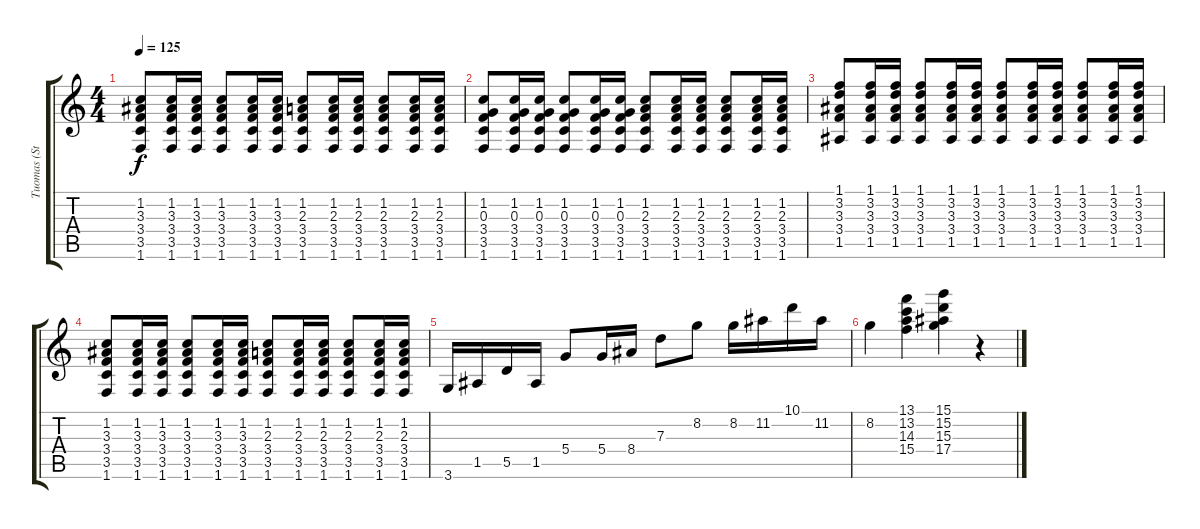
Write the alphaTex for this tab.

\track ("Tuomas (Strings 1)" "Tuomas (St") {instrument stringensemble1}
\staff {score tabs}
\tuning (E5 B4 G4 D4 A3 E3) {hide}
\ts (4 4)
\tempo 125
\clef g2
\ks c
(1.2 3.3 3.4 3.5 1.6).8{dy f} (1.2 3.3 3.4 3.5 1.6).16 (1.2 3.3 3.4 3.5 1.6).16 (1.2 3.3 3.4 3.5 1.6).8 (1.2 3.3 3.4 3.5 1.6).16 (1.2 3.3 3.4 3.5 1.6).16 (1.2 2.3 3.4 3.5 1.6).8 (1.2 2.3 3.4 3.5 1.6).16 (1.2 2.3 3.4 3.5 1.6).16 (1.2 2.3 3.4 3.5 1.6).8 (1.2 2.3 3.4 3.5 1.6).16 (1.2 2.3 3.4 3.5 1.6).16 |
(1.2 0.3 3.4 3.5 1.6).8 (1.2 0.3 3.4 3.5 1.6).16 (1.2 0.3 3.4 3.5 1.6).16 (1.2 0.3 3.4 3.5 1.6).8 (1.2 0.3 3.4 3.5 1.6).16 (1.2 0.3 3.4 3.5 1.6).16 (1.2 2.3 3.4 3.5 1.6).8 (1.2 2.3 3.4 3.5 1.6).16 (1.2 2.3 3.4 3.5 1.6).16 (1.2 2.3 3.4 3.5 1.6).8 (1.2 2.3 3.4 3.5 1.6).16 (1.2 2.3 3.4 3.5 1.6).16 |
(1.1 3.2 3.3 3.4 1.5).8 (1.1 3.2 3.3 3.4 1.5).16 (1.1 3.2 3.3 3.4 1.5).16 (1.1 3.2 3.3 3.4 1.5).8 (1.1 3.2 3.3 3.4 1.5).16 (1.1 3.2 3.3 3.4 1.5).16 (1.1 3.2 3.3 3.4 1.5).8 (1.1 3.2 3.3 3.4 1.5).16 (1.1 3.2 3.3 3.4 1.5).16 (1.1 3.2 3.3 3.4 1.5).8 (1.1 3.2 3.3 3.4 1.5).16 (1.1 3.2 3.3 3.4 1.5).16 |
(1.2 3.3 3.4 3.5 1.6).8 (1.2 3.3 3.4 3.5 1.6).16 (1.2 3.3 3.4 3.5 1.6).16 (1.2 3.3 3.4 3.5 1.6).8 (1.2 3.3 3.4 3.5 1.6).16 (1.2 3.3 3.4 3.5 1.6).16 (1.2 2.3 3.4 3.5 1.6).8 (1.2 2.3 3.4 3.5 1.6).16 (1.2 2.3 3.4 3.5 1.6).16 (1.2 2.3 3.4 3.5 1.6).8 (1.2 2.3 3.4 3.5 1.6).16 (1.2 2.3 3.4 3.5 1.6).16 |
3.6.16 1.5.16 5.5.16 1.5.16 5.4.8 5.4.16 8.4.16 7.3.8 8.2.8 8.2.16 11.2.16 10.1.16 11.2.16 |
8.2.4 (13.1 13.2 14.3 15.4).4 (15.1 15.2 15.3 17.4).4 r.4
